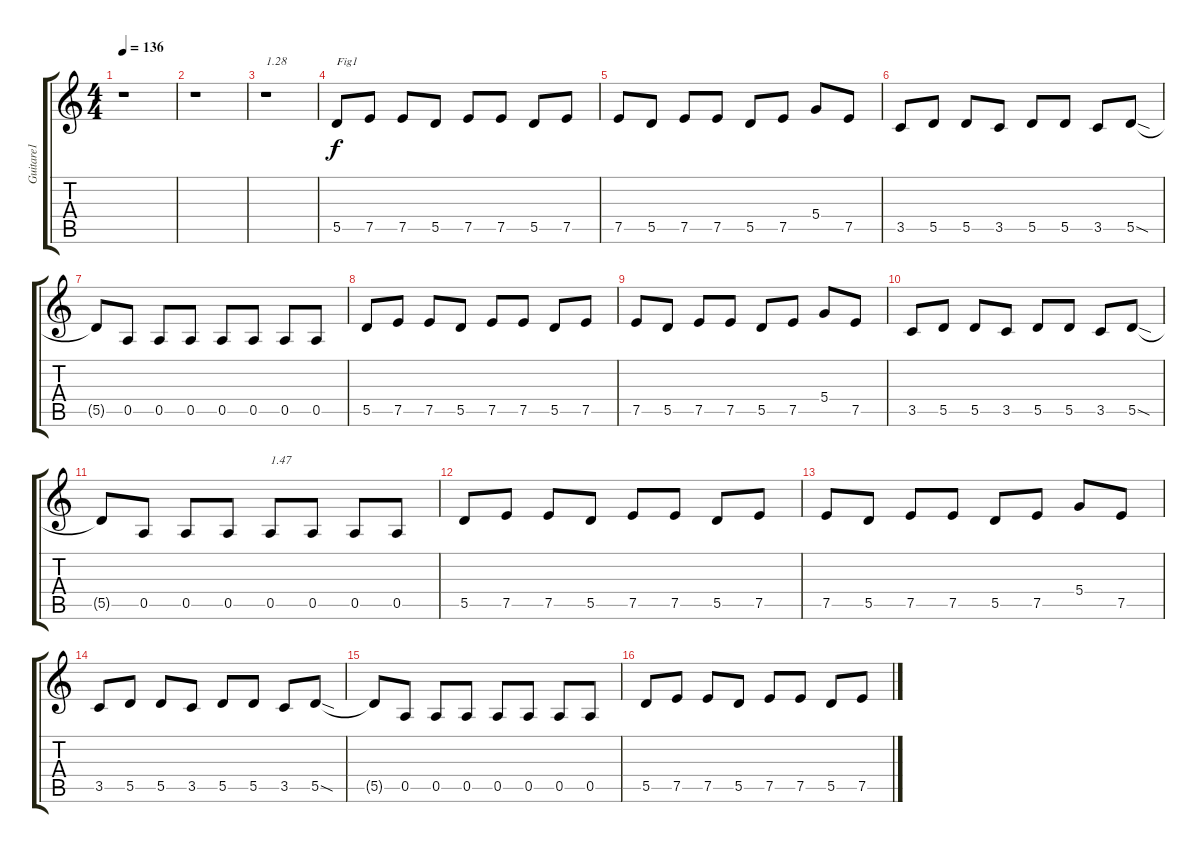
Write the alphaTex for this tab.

\track ("Guitare1" "Guitare1") {instrument overdrivenguitar}
\staff {score tabs}
\tuning (E4 B3 G3 D3 A2 E2) {hide}
\ts (4 4)
\tempo 136
\clef g2
\ks c
r.1{dy f} |
r.1 |
r.1{txt "1.28"} |
5.5.8{txt "Fig1"} 7.5.8 7.5.8 5.5.8 7.5.8 7.5.8 5.5.8 7.5.8 |
7.5.8 5.5.8 7.5.8 7.5.8 5.5.8 7.5.8 5.4.8 7.5.8 |
3.5.8 5.5.8 5.5.8 3.5.8 5.5.8 5.5.8 3.5.8 5.5{sod}.8 |
5.5{t}.8 0.5.8 0.5.8 0.5.8 0.5.8 0.5.8 0.5.8 0.5.8 |
5.5.8 7.5.8 7.5.8 5.5.8 7.5.8 7.5.8 5.5.8 7.5.8 |
7.5.8 5.5.8 7.5.8 7.5.8 5.5.8 7.5.8 5.4.8 7.5.8 |
3.5.8 5.5.8 5.5.8 3.5.8 5.5.8 5.5.8 3.5.8 5.5{sod}.8 |
5.5{t}.8 0.5.8 0.5.8 0.5.8 0.5.8{txt "1.47"} 0.5.8 0.5.8 0.5.8 |
5.5.8 7.5.8 7.5.8 5.5.8 7.5.8 7.5.8 5.5.8 7.5.8 |
7.5.8 5.5.8 7.5.8 7.5.8 5.5.8 7.5.8 5.4.8 7.5.8 |
3.5.8 5.5.8 5.5.8 3.5.8 5.5.8 5.5.8 3.5.8 5.5{sod}.8 |
5.5{t}.8 0.5.8 0.5.8 0.5.8 0.5.8 0.5.8 0.5.8 0.5.8 |
5.5.8 7.5.8 7.5.8 5.5.8 7.5.8 7.5.8 5.5.8 7.5.8
